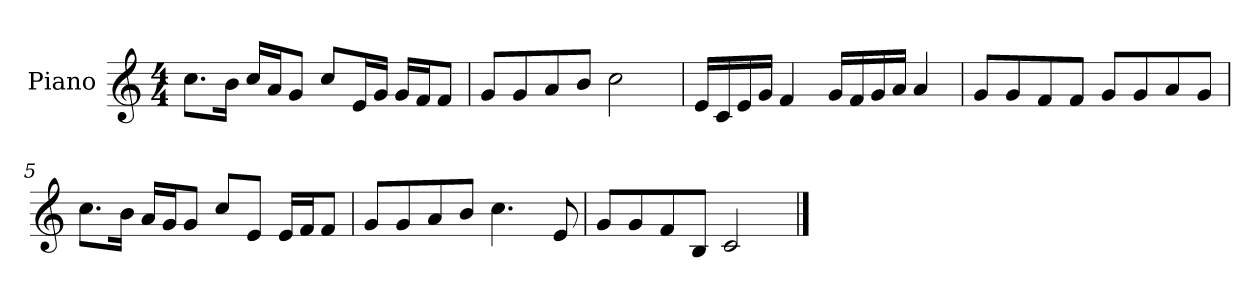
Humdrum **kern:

**kern
*part1
*staff1
*I"Piano
*I'P-no
*clefG2
*k[]
*M4/4
*MM90
=1
8.cc\L
16b\Jk
16cc/LL
16a/J
8g/J
8cc/L
16e/L
16g/JJ
16g/LL
16f/J
8f/J
=2
8g/L
8g/
8a/
8b/J
2cc\
=3
16e/LL
16c/
16e/
16g/JJ
4f/
16g/LL
16f/
16g/
16a/JJ
4a/
=4
8g/L
8g/
8f/
8f/J
8g/L
8g/
8a/
8g/J
!!LO:LB:g=z
=5
8.cc\L
16b\Jk
16a/LL
16g/J
8g/J
8cc/L
8e/J
16e/LL
16f/J
8f/J
=6
8g/L
8g/
8a/
8b/J
4.cc\
8e/
=7
8g/L
8g/
8f/
8B/J
2c/
==
*-
